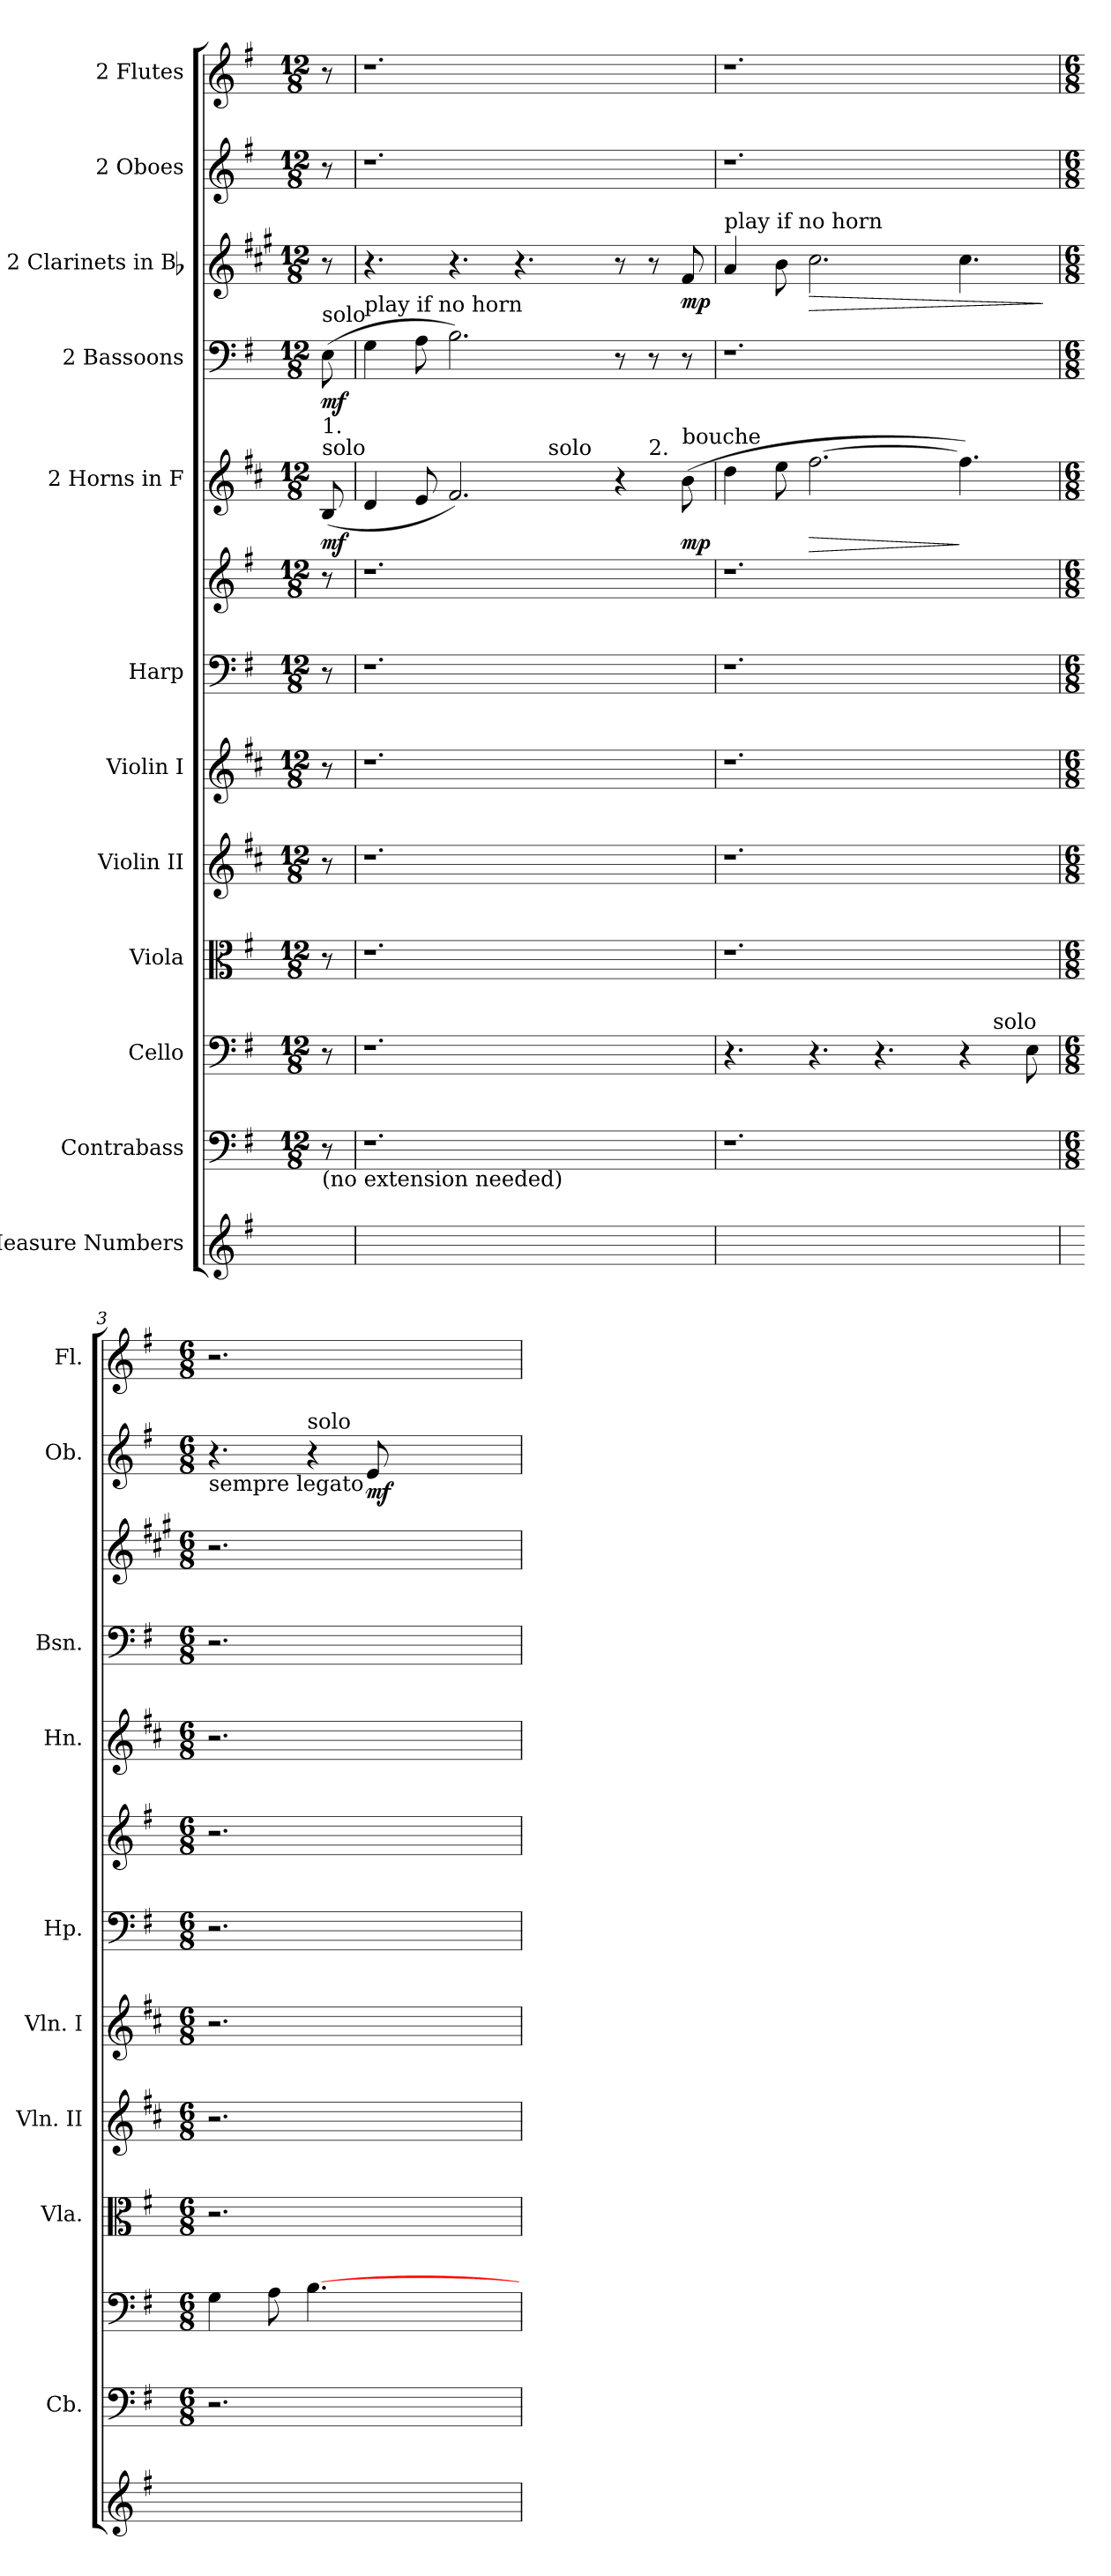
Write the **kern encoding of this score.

**kern	**kern	**kern	**kern	**kern	**kern	**kern	**kern	**kern	**dynam	**kern	**dynam	**kern	**dynam	**kern	**dynam	**kern
*part12	*part11	*part10	*part9	*part8	*part7	*part6	*part6	*part5	*part5	*part4	*part4	*part3	*part3	*part2	*part2	*part1
*staff13	*staff12	*staff11	*staff10	*staff9	*staff8	*staff7	*staff6	*staff5	*staff5	*staff4	*staff4	*staff3	*staff3	*staff2	*staff2	*staff1
*I"Measure Numbers	*I"Contrabass	*I"Cello	*I"Viola	*I"Violin II	*I"Violin I	*I"Harp	*	*I"2 Horns in F	*	*I"2 Bassoons	*	*I"2 Clarinets  in Bb	*	*I"2 Oboes	*	*I"2 Flutes
*	*I'Cb.	*	*I'Vla.	*I'Vln. II	*I'Vln. I	*I'Hp.	*	*I'Hn.	*	*I'Bsn.	*	*	*	*I'Ob.	*	*I'Fl.
*clefG2	*clefF4	*clefF4	*clefC3	*clefG2	*clefG2	*clefF4	*clefG2	*clefG2	*	*clefF4	*	*clefG2	*	*clefG2	*	*clefG2
*	*	*	*	*ITrd4c7	*ITrd4c7	*	*	*ITrd4c7	*	*	*	*ITrd1c2	*	*	*	*
*k[f#]	*k[f#]	*k[f#]	*k[f#]	*k[f#]	*k[f#]	*k[f#]	*k[f#]	*k[f#]	*	*k[f#]	*	*k[f#]	*	*k[f#]	*	*k[f#]
*e:	*e:	*e:	*e:	*e:	*e:	*e:	*e:	*e:	*	*e:	*	*e:	*	*e:	*	*e:
*	*M12/8	*M12/8	*M12/8	*M12/8	*M12/8	*M12/8	*M12/8	*M12/8	*	*M12/8	*	*M12/8	*	*M12/8	*	*M12/8
*MM60	*MM60	*MM60	*MM60	*MM60	*MM60	*MM60	*MM60	*MM60	*	*MM60	*	*MM60	*	*MM60	*	*MM60
=	=	=	=	=	=	=	=	=	=	=	=	=	=	=	=	=
!	!	!	!	!	!	!	!	!	!	!LO:TX:a:t=solo	!	!	!	!	!	!
!	!	!	!	!	!	!	!	!LO:TX:a:t=solo	!	!	!	!	!	!	!	!
!	!	!	!	!	!	!	!	!LO:TX:a:t=1.	!	!	!	!	!	!	!	!
!	!LO:TX:b:t=(no extension needed)	!	!	!	!	!	!	!	!	!	!	!	!	!	!	!
!	!	!	!	!	!	!	!	!	!LO:DY:b	!	!LO:DY:b	!	!	!	!	!
8ryy	8r	8r	8r	8r	8r	8r	8r	(<8E/	mf	(>8E\	mf	8r	.	8r	.	8r
=1	=1	=1	=1	=1	=1	=1	=1	=1	=1	=1	=1	=1	=1	=1	=1	=1
!	!	!	!	!	!	!	!	!	!	!LO:TX:a:t=play if no horn	!	!	!	!	!	!
*	*	*	*	*	*	*	*	*^	*	*	*	*	*	*	*	*
*	*	*	*	*	*	*	*	*	*^	*	*	*	*	*	*	*	*
1ryy	1.r	1.r	1.r	1.r	1.r	1.r	1.r	4G/	2..ryy	1ryy	.	4G\	.	4.r	.	1.r	.	1.r
.	.	.	.	.	.	.	.	8A/	.	.	.	8A\	.	.	.	.	.	.
.	.	.	.	.	.	.	.	2.B/)	.	.	.	2.B\)	.	4.r	.	.	.	.
.	.	.	.	.	.	.	.	.	.	.	.	.	.	4.r	.	.	.	.
!	!	!	!	!	!	!	!	!	!LO:TX:a:t=solo	!	!	!	!	!	!	!	!	!
.	.	.	.	.	.	.	.	.	2ryy	.	.	.	.	.	.	.	.	.
2ryy	.	.	.	.	.	.	.	.	.	4ryy	.	.	.	.	.	.	.	.
.	.	.	.	.	.	.	.	4r	.	.	.	8r	.	8r	.	.	.	.
!	!	!	!	!	!	!	!	!	!	!LO:TX:a:t=2.	!	!	!	!	!	!	!	!
.	.	.	.	.	.	.	.	.	.	4ryy	.	8r	.	8r	.	.	.	.
!	!	!	!	!	!	!	!	!LO:TX:a:t=bouche	!	!	!	!	!	!	!	!	!	!
!	!	!	!	!	!	!	!	!	!	!	!LO:DY:b	!	!	!	!LO:DY:b	!	!	!
.	.	.	.	.	.	.	.	(>8e>\	8ryy	.	mp	8r	.	8e/	mp	.	.	.
=2	=2	=2	=2	=2	=2	=2	=2	=2	=2	=2	=2	=2	=2	=2	=2	=2	=2	=2
!	!	!	!	!	!	!	!	!	!	!	!	!	!	!LO:TX:a:t=play if no horn	!	!	!	!
*	*	*^	*	*	*	*	*	*v	*v	*v	*	*	*	*	*	*	*	*
1ryy	1.r	4.r	1ryy	1.r	1.r	1.r	1.r	1.r	4g>\	.	1.r	.	4g/	.	1.r	.	1.r
.	.	.	.	.	.	.	.	.	8a>\	.	.	.	8a\	.	.	.	.
!	!	!	!	!	!	!	!	!	!	!LO:HP:b	!	!	!	!LO:HP:b	!	!	!
.	.	4.r	.	.	.	.	.	.	[2.b>\	>	.	.	2.b\	>	.	.	.
.	.	4.r	.	.	.	.	.	.	.	.	.	.	.	.	.	.	.
2ryy	.	.	4ryy	.	.	.	.	.	.	.	.	.	.	.	.	.	.
.	.	4r	.	.	.	.	.	.	(4.b\])	]	.	.	(>4.b\	.	.	.	.
!	!	!	!LO:TX:a:t=solo	!	!	!	!	!	!	!	!	!	!	!	!	!	!
.	.	.	4ryy	.	.	.	.	.	.	.	.	.	.	.	.	.	.
.	.	8E\	.	.	.	.	.	.	.	.	.	.	.	.	.	.	.
.	.	.	.	.	.	.	.	.	.	.	.	.	.	]	.	.	.
*	*	*v	*v	*	*	*	*	*	*	*	*	*	*	*	*	*	*
=3	=3	=3	=3	=3	=3	=3	=3	=3	=3	=3	=3	=3	=3	=3	=3	=3
*	*M6/8	*M6/8	*M6/8	*M6/8	*M6/8	*M6/8	*M6/8	*M6/8	*	*M6/8	*	*M6/8	*	*M6/8	*	*M6/8
*	*	*^	*	*	*	*	*	*	*	*	*	*	*	*	*	*
!	!	!	!	!	!	!	!	!	!	!	!	!	!	!	!LO:TX:b:t=sempre legato	!	!
!	!	!LO:TX:b:i:t=espressivo	!	!	!	!	!	!	!	!	!	!	!	!	!	!	!
*	*	*v	*v	*	*	*	*	*	*	*	*	*	*	*	*	*	*
1ryy	2.r	4G\	2.r	2.r	2.r	2.r	2.r	2.r	.	2.r	.	2.r	.	4.r	.	2.r
.	.	8A\	.	.	.	.	.	.	.	.	.	.	.	.	.	.
!	!	!	!	!	!	!	!	!	!	!	!	!	!	!LO:TX:a:t=solo	!	!
.	.	[4.B\	.	.	.	.	.	.	.	.	.	.	.	4r	.	.
!	!	!	!	!	!	!	!	!	!	!	!	!	!	!	!LO:DY:b	!
.	.	.	.	.	.	.	.	.	.	.	.	.	.	8e/	mf	.
.	4ryy	4ryy	4ryy	4ryy	4ryy	4ryy	4ryy	4ryy	.	4ryy	.	4ryy	.	4ryy	.	4ryy
=	=	=	=	=	=	=	=	=	=	=	=	=	=	=	=	=
*-	*-	*-	*-	*-	*-	*-	*-	*-	*-	*-	*-	*-	*-	*-	*-	*-
